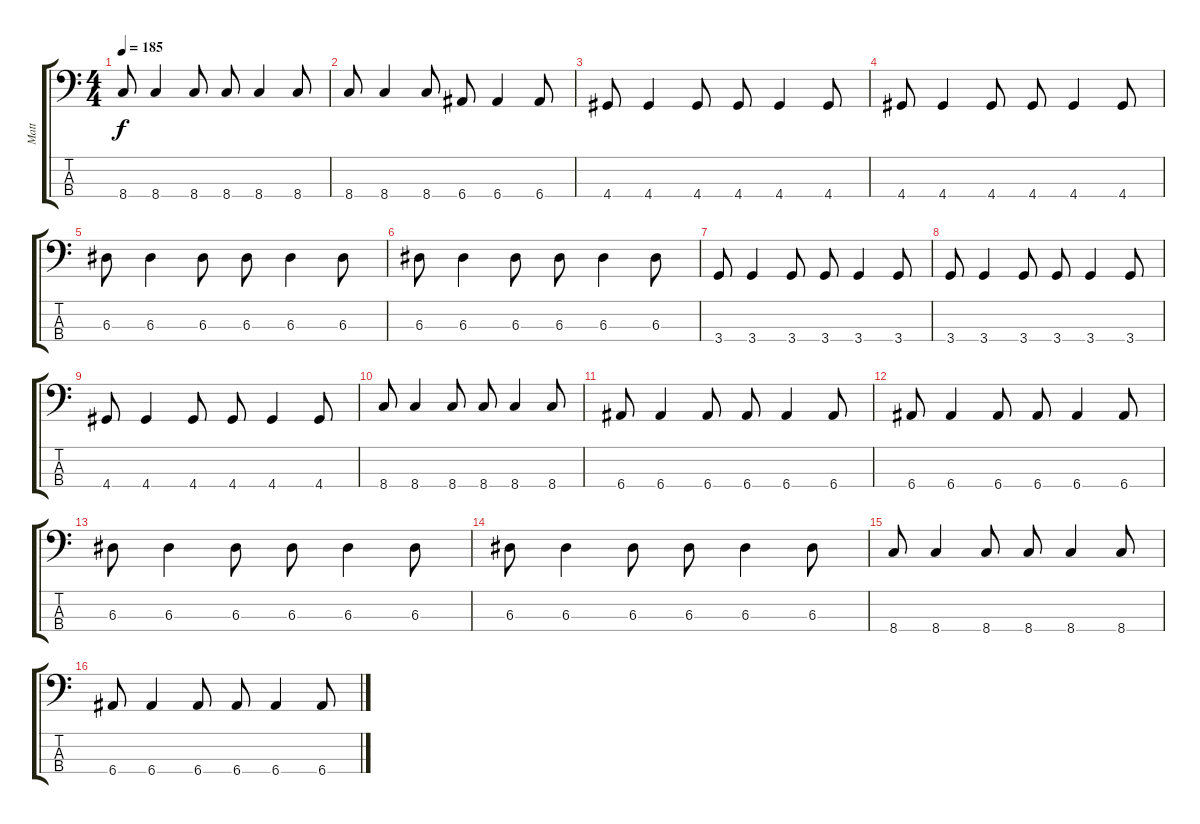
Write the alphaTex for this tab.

\track ("Matt" "Matt") {instrument electricbasspick}
\staff {score tabs}
\tuning (G2 D2 A1 E1) {hide}
\ts (4 4)
\tempo 185
\clef f4
\ks c
8.4.8{dy f} 8.4.4 8.4.8 8.4.8 8.4.4 8.4.8 |
8.4.8 8.4.4 8.4.8 6.4.8 6.4.4 6.4.8 |
4.4.8 4.4.4 4.4.8 4.4.8 4.4.4 4.4.8 |
4.4.8 4.4.4 4.4.8 4.4.8 4.4.4 4.4.8 |
6.3.8 6.3.4 6.3.8 6.3.8 6.3.4 6.3.8 |
6.3.8 6.3.4 6.3.8 6.3.8 6.3.4 6.3.8 |
3.4.8 3.4.4 3.4.8 3.4.8 3.4.4 3.4.8 |
3.4.8 3.4.4 3.4.8 3.4.8 3.4.4 3.4.8 |
4.4.8 4.4.4 4.4.8 4.4.8 4.4.4 4.4.8 |
8.4.8 8.4.4 8.4.8 8.4.8 8.4.4 8.4.8 |
6.4.8 6.4.4 6.4.8 6.4.8 6.4.4 6.4.8 |
6.4.8 6.4.4 6.4.8 6.4.8 6.4.4 6.4.8 |
6.3.8 6.3.4 6.3.8 6.3.8 6.3.4 6.3.8 |
6.3.8 6.3.4 6.3.8 6.3.8 6.3.4 6.3.8 |
8.4.8 8.4.4 8.4.8 8.4.8 8.4.4 8.4.8 |
6.4.8 6.4.4 6.4.8 6.4.8 6.4.4 6.4.8
